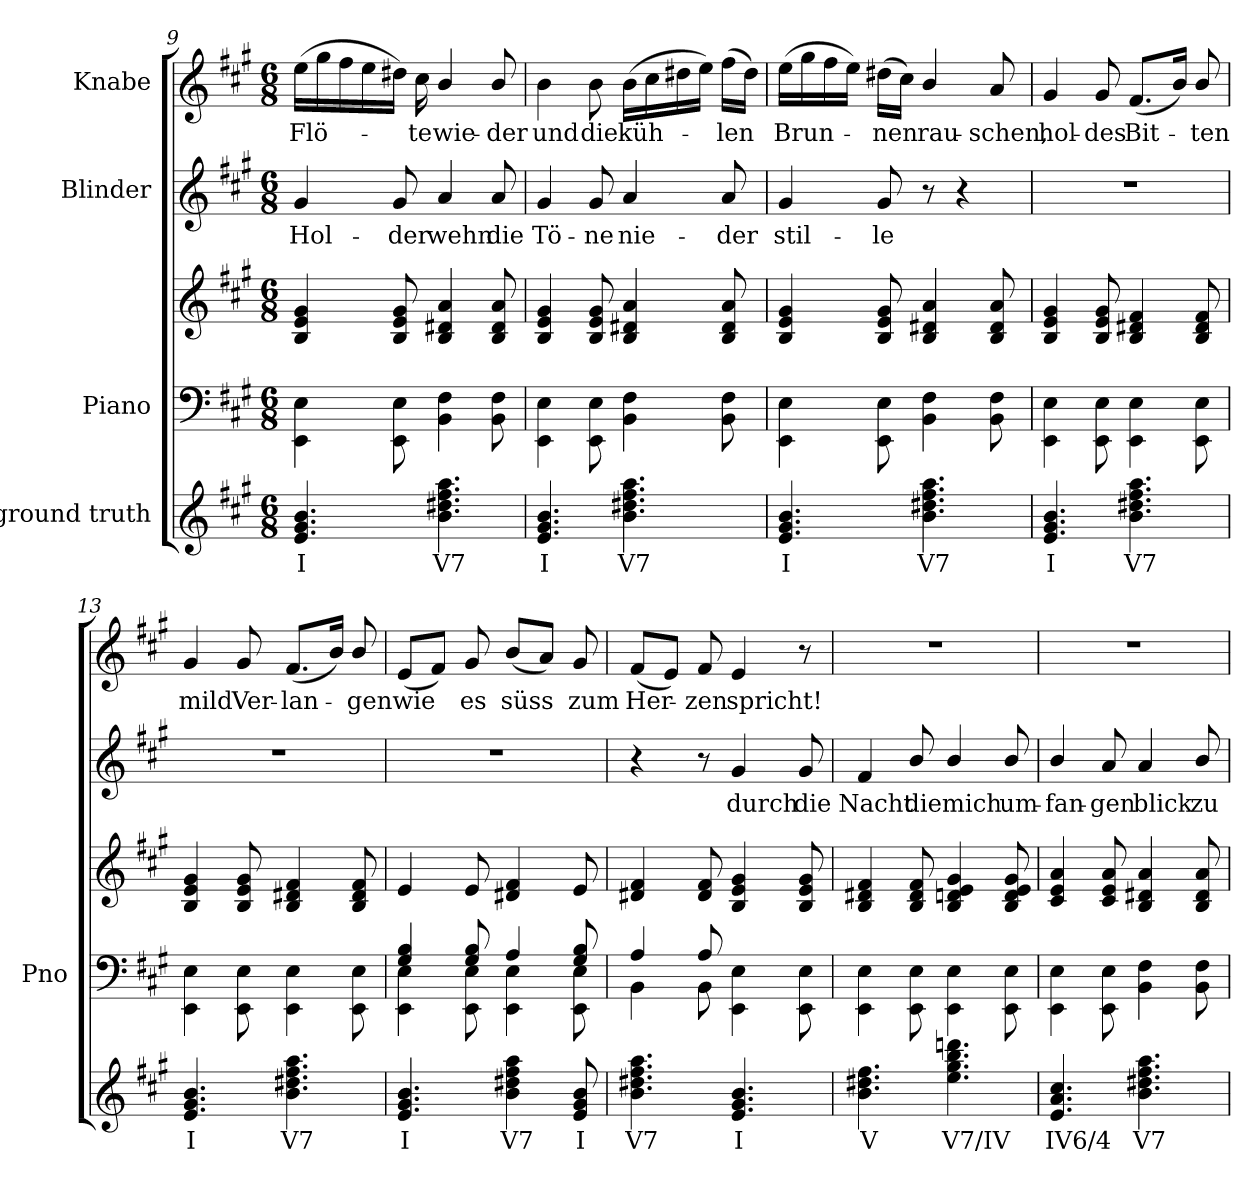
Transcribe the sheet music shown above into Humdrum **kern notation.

**kern	**text	**kern	**kern	**kern	**text	**kern	**text
*part4	*part4	*part3	*part3	*part2	*part2	*part1	*part1
*staff5	*staff5	*staff4	*staff3	*staff2	*staff2	*staff1	*staff1
*I"ground truth	*	*I"Piano	*	*I"Blinder	*	*I"Knabe	*
*	*	*I'Pno	*	*	*	*	*
*	*	*clefF4	*clefG2	*clefG2	*	*clefG2	*
*k[f#c#g#]	*	*k[f#c#g#]	*k[f#c#g#]	*k[f#c#g#]	*	*k[f#c#g#]	*
*M6/8	*	*M6/8	*M6/8	*M6/8	*	*M6/8	*
=9	=9	=9	=9	=9	=9	=9	=9
!	!	!	!	!	!LO:LY:b	!	!
!	!	!	!	!	!	!	!LO:LY:b
4.e 4.g# 4.b	I	4EE\ 4E\	4B/ 4e/ 4g#/	4g#/	Hol-	(>16ee\LL	Flö-
.	.	.	.	.	.	16gg#\	.
.	.	.	.	.	.	16ff#\	.
.	.	.	.	.	.	16ee\	.
!	!	!	!	!	!LO:LY:b	!	!
.	.	8EE\ 8E\	8B/ 8e/ 8g#/	8g#/	-der	16dd#X\JJ)	.
!	!	!	!	!	!	!	!LO:LY:b
.	.	.	.	.	.	16cc#\	-te
!	!	!	!	!	!LO:LY:b	!	!
!	!	!	!	!	!	!	!LO:LY:b
4.b 4.dd#X 4.ff# 4.aa	V7	4BB\ 4F#\	4B/ 4d#X/ 4a/	4a/	wehn	4b/	wie-
!	!	!	!	!	!LO:LY:b	!	!
!	!	!	!	!	!	!	!LO:LY:b
.	.	8BB\ 8F#\	8B/ 8d#/ 8a/	8a/	die	8b/	-der
=10	=10	=10	=10	=10	=10	=10	=10
!	!	!	!	!	!LO:LY:b	!	!
!	!	!	!	!	!	!	!LO:LY:b
4.e 4.g# 4.b	I	4EE\ 4E\	4B/ 4e/ 4g#/	4g#/	Tö-	4b\	und
!	!	!	!	!	!LO:LY:b	!	!
!	!	!	!	!	!	!	!LO:LY:b
.	.	8EE\ 8E\	8B/ 8e/ 8g#/	8g#/	-ne	8b\	die
!	!	!	!	!	!LO:LY:b	!	!
!	!	!	!	!	!	!	!LO:LY:b
4.b 4.dd#X 4.ff# 4.aa	V7	4BB\ 4F#\	4B/ 4d#X/ 4a/	4a/	nie-	(>16b\LL	küh-
.	.	.	.	.	.	16cc#\	.
.	.	.	.	.	.	16dd#X\	.
.	.	.	.	.	.	16ee\JJ)	.
!	!	!	!	!	!LO:LY:b	!	!
!	!	!	!	!	!	!	!LO:LY:b
.	.	8BB\ 8F#\	8B/ 8d#/ 8a/	8a/	-der	(>16ff#\LL	-len
.	.	.	.	.	.	16dd#\JJ)	.
=11	=11	=11	=11	=11	=11	=11	=11
!	!	!	!	!	!LO:LY:b	!	!
!	!	!	!	!	!	!	!LO:LY:b
4.e 4.g# 4.b	I	4EE\ 4E\	4B/ 4e/ 4g#/	4g#/	stil-	(>16ee\LL	Brun-
.	.	.	.	.	.	16gg#\	.
.	.	.	.	.	.	16ff#\	.
.	.	.	.	.	.	16ee\JJ)	.
!	!	!	!	!	!LO:LY:b	!	!
!	!	!	!	!	!	!	!LO:LY:b
.	.	8EE\ 8E\	8B/ 8e/ 8g#/	8g#/	-le	(>16dd#X\LL	-nen
.	.	.	.	.	.	16cc#\JJ)	.
!	!	!	!	!	!	!	!LO:LY:b
4.b 4.dd#X 4.ff# 4.aa	V7	4BB\ 4F#\	4B/ 4d#X/ 4a/	8r	.	4b/	rau-
.	.	.	.	4r	.	.	.
!	!	!	!	!	!	!	!LO:LY:b
.	.	8BB\ 8F#\	8B/ 8d#/ 8a/	.	.	8a/	-schen,
=12	=12	=12	=12	=12	=12	=12	=12
!	!	!	!	!	!	!	!LO:LY:b
4.e 4.g# 4.b	I	4EE\ 4E\	4B/ 4e/ 4g#/	2.r	.	4g#/	hol-
!	!	!	!	!	!	!	!LO:LY:b
.	.	8EE\ 8E\	8B/ 8e/ 8g#/	.	.	8g#/	-des
!	!	!	!	!	!	!	!LO:LY:b
4.b 4.dd#X 4.ff# 4.aa	V7	4EE\ 4E\	4B/ 4d#X/ 4f#/	.	.	(<8.f#/L	Bit-
.	.	.	.	.	.	16b/Jk)	.
!	!	!	!	!	!	!	!LO:LY:b
.	.	8EE\ 8E\	8B/ 8d#/ 8f#/	.	.	8b/	-ten
=13	=13	=13	=13	=13	=13	=13	=13
!	!	!	!	!	!	!	!LO:LY:b
4.e 4.g# 4.b	I	4EE\ 4E\	4B/ 4e/ 4g#/	2.r	.	4g#/	mild
!	!	!	!	!	!	!	!LO:LY:b
.	.	8EE\ 8E\	8B/ 8e/ 8g#/	.	.	8g#/	Ver-
!	!	!	!	!	!	!	!LO:LY:b
4.b 4.dd#X 4.ff# 4.aa	V7	4EE\ 4E\	4B/ 4d#X/ 4f#/	.	.	(<8.f#/L	-lan-
.	.	.	.	.	.	16b/Jk)	.
!	!	!	!	!	!	!	!LO:LY:b
.	.	8EE\ 8E\	8B/ 8d#/ 8f#/	.	.	8b/	-gen
=14	=14	=14	=14	=14	=14	=14	=14
*	*	*^	*	*	*	*	*
!	!	!	!	!	!	!	!	!LO:LY:b
4.e 4.g# 4.b	I	4EE\ 4E\	4G#/ 4B/	4e/	2.r	.	(<8e/L	wie
.	.	.	.	.	.	.	8f#/J)	.
!	!	!	!	!	!	!	!	!LO:LY:b
.	.	8EE\ 8E\	8G#/ 8B/	8e/	.	.	8g#/	es
!	!	!	!	!	!	!	!	!LO:LY:b
4b 4dd#X 4ff# 4aa	V7	4EE\ 4E\	4A/	4d#X/ 4f#/	.	.	(<8b/L	süss
.	.	.	.	.	.	.	8a/J)	.
!	!	!	!	!	!	!	!	!LO:LY:b
8e 8g# 8b	I	8EE\ 8E\	8G#/ 8B/	8e/	.	.	8g#/	zum
=15	=15	=15	=15	=15	=15	=15	=15	=15
!	!	!	!	!	!	!	!	!LO:LY:b
4.b 4.dd#X 4.ff# 4.aa	V7	4BB\	4A/	4d#X/ 4f#/	4r	.	(<8f#/L	Her-
.	.	.	.	.	.	.	8e/J)	.
!	!	!	!	!	!	!	!	!LO:LY:b
.	.	8BB\	8A/	8d#/ 8f#/	8r	.	8f#/	-zen
!	!	!	!	!	!	!LO:LY:b	!	!
!	!	!	!	!	!	!	!	!LO:LY:b
4.e 4.g# 4.b	I	4EE\ 4E\	8reyy	4B/ 4e/ 4g#/	4g#/	durch	4e/	spricht!
.	.	.	4reyy	.	.	.	.	.
!	!	!	!	!	!	!LO:LY:b	!	!
.	.	8EE\ 8E\	.	8B/ 8e/ 8g#/	8g#/	die	8r	.
*	*	*v	*v	*	*	*	*	*
=16	=16	=16	=16	=16	=16	=16	=16
!	!	!	!	!	!LO:LY:b	!	!
4.b 4.dd#X 4.ff#	V	4EE\ 4E\	4B/ 4d#X/ 4f#/	4f#/	Nacht	2.r	.
!	!	!	!	!	!LO:LY:b	!	!
.	.	8EE\ 8E\	8B/ 8d#/ 8f#/	8b/	die	.	.
!	!	!	!	!	!LO:LY:b	!	!
4.ee 4.gg# 4.bb 4.dddn	V7/IV	4EE\ 4E\	4B/ 4dn/ 4e/ 4g#/	4b/	mich	.	.
!	!	!	!	!	!LO:LY:b	!	!
.	.	8EE\ 8E\	8B/ 8d/ 8e/ 8g#/	8b/	um-	.	.
=17	=17	=17	=17	=17	=17	=17	=17
!	!	!	!	!	!LO:LY:b	!	!
4.e 4.a 4.cc#	IV6/4	4EE\ 4E\	4c#/ 4e/ 4a/	4b/	-fan-	2.r	.
!	!	!	!	!	!LO:LY:b	!	!
.	.	8EE\ 8E\	8c#/ 8e/ 8a/	8a/	-gen	.	.
!	!	!	!	!	!LO:LY:b	!	!
4.b 4.dd#X 4.ff# 4.aa	V7	4BB\ 4F#\	4B/ 4d#X/ 4a/	4a/	blick	.	.
!	!	!	!	!	!LO:LY:b	!	!
.	.	8BB\ 8F#\	8B/ 8d#/ 8a/	8b/	zu	.	.
=	=	=	=	=	=	=	=
*-	*-	*-	*-	*-	*-	*-	*-
